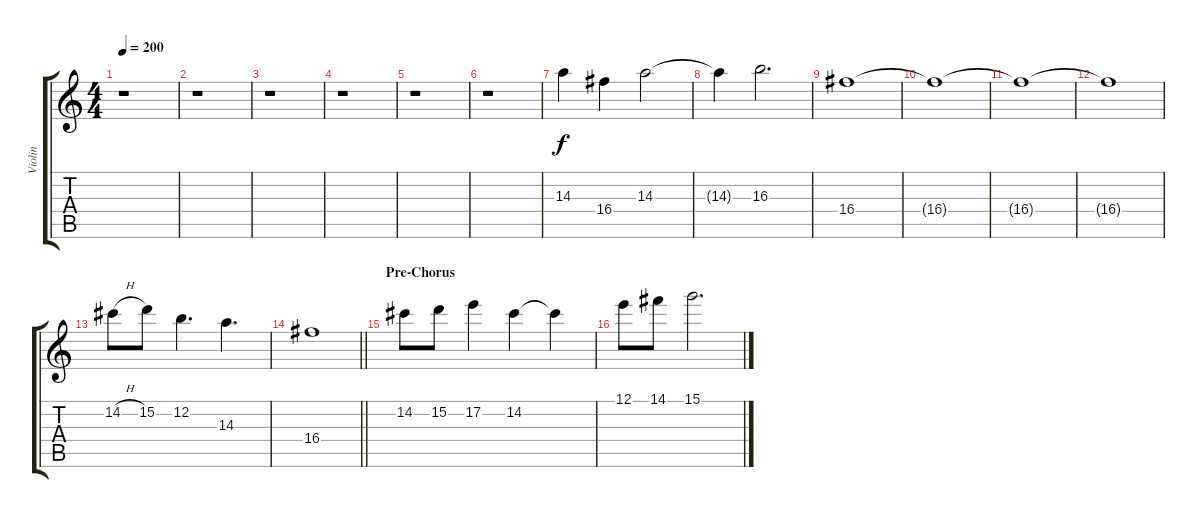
\track ("Violin" "Violin") {instrument electricguitarclean}
\staff {score tabs}
\tuning (E4 B3 G3 D3 A2 E2) {hide}
\ts (4 4)
\tempo 200
\clef g2
\ks c
r.1{dy f} |
r.1 |
r.1 |
r.1 |
r.1 |
r.1 |
14.3.4 16.4.4 14.3.2 |
14.3{t}.4 16.3.2{d} |
16.4.1 |
16.4{t}.1 |
16.4{t}.1 |
16.4{t}.1 |
14.2{h}.8 15.2.8 12.2.4{d} 14.3.4{d} |
\barLineRight lightlight
16.4.1 |
\section ("" "Pre-Chorus")
14.2.8 15.2.8 17.2.4 14.2.4 14.2{t}.4 |
12.1.8 14.1.8 15.1.2{d}
